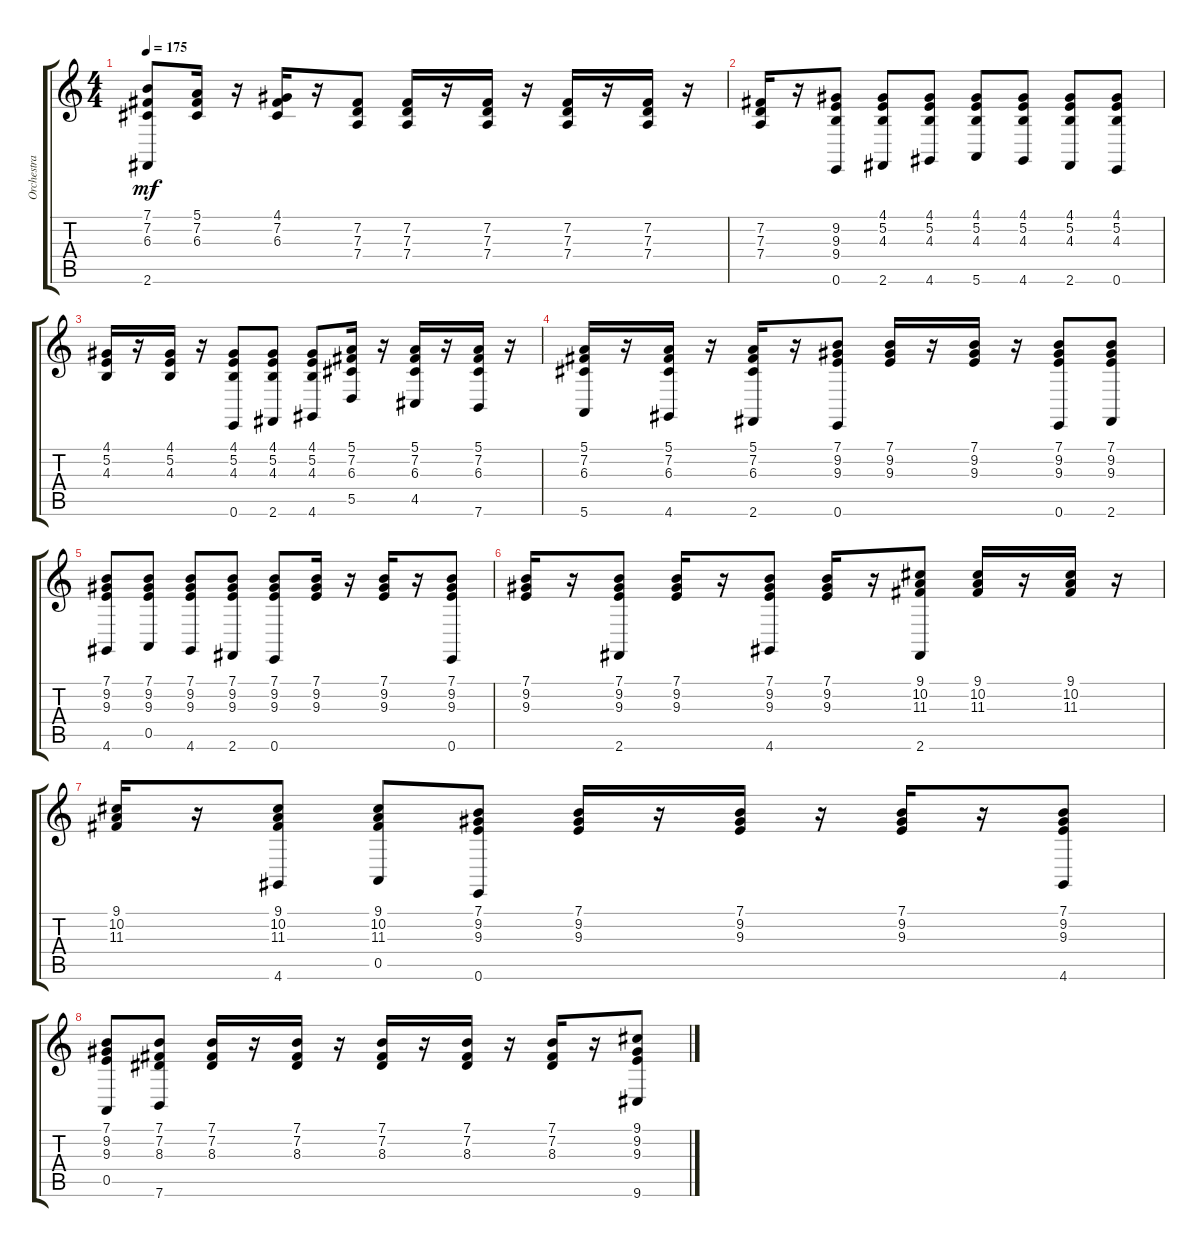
\track ("Orchestra" "Orchestra") {instrument stringensemble1}
\staff {score tabs}
\tuning (E4 B3 G3 D3 A2 E2) {hide}
\ts (4 4)
\tempo 175
\clef g2
\ks c
(7.1 7.2 6.3 2.6).8{dy mf} (5.1 7.2 6.3).16 r.16 (4.1 7.2 6.3).16 r.16 (7.2 7.3 7.4).8 (7.2 7.3 7.4).16 r.16 (7.2 7.3 7.4).16 r.16 (7.2 7.3 7.4).16 r.16 (7.2 7.3 7.4).16 r.16 |
(7.2 7.3 7.4).16 r.16 (9.2 9.3 9.4 0.6).8 (4.1 5.2 4.3 2.6).8 (4.1 5.2 4.3 4.6).8 (4.1 5.2 4.3 5.6).8 (4.1 5.2 4.3 4.6).8 (4.1 5.2 4.3 2.6).8 (4.1 5.2 4.3 0.6).8 |
(4.1 5.2 4.3).16 r.16 (4.1 5.2 4.3).16 r.16 (4.1 5.2 4.3 0.6).8 (4.1 5.2 4.3 2.6).8 (4.1 5.2 4.3 4.6).8 (5.1 7.2 6.3 5.5).16 r.16 (5.1 7.2 6.3 4.5).16 r.16 (5.1 7.2 6.3 7.6).16 r.16 |
(5.1 7.2 6.3 5.6).16 r.16 (5.1 7.2 6.3 4.6).16 r.16 (5.1 7.2 6.3 2.6).16 r.16 (7.1 9.2 9.3 0.6).8 (7.1 9.2 9.3).16 r.16 (7.1 9.2 9.3).16 r.16 (7.1 9.2 9.3 0.6).8 (7.1 9.2 9.3 2.6).8 |
(7.1 9.2 9.3 4.6).8 (7.1 9.2 9.3 0.5).8 (7.1 9.2 9.3 4.6).8 (7.1 9.2 9.3 2.6).8 (7.1 9.2 9.3 0.6).8 (7.1 9.2 9.3).16 r.16 (7.1 9.2 9.3).16 r.16 (7.1 9.2 9.3 0.6).8 |
(7.1 9.2 9.3).16 r.16 (7.1 9.2 9.3 2.6).8 (7.1 9.2 9.3).16 r.16 (7.1 9.2 9.3 4.6).8 (7.1 9.2 9.3).16 r.16 (9.1 10.2 11.3 2.6).8 (9.1 10.2 11.3).16 r.16 (9.1 10.2 11.3).16 r.16 |
(9.1 10.2 11.3).16 r.16 (9.1 10.2 11.3 4.6).8 (9.1 10.2 11.3 0.5).8 (7.1 9.2 9.3 0.6).8 (7.1 9.2 9.3).16 r.16 (7.1 9.2 9.3).16 r.16 (7.1 9.2 9.3).16 r.16 (7.1 9.2 9.3 4.6).8 |
(7.1 9.2 9.3 0.5).8 (7.1 7.2 8.3 7.6).8 (7.1 7.2 8.3).16 r.16 (7.1 7.2 8.3).16 r.16 (7.1 7.2 8.3).16 r.16 (7.1 7.2 8.3).16 r.16 (7.1 7.2 8.3).16 r.16 (9.1 9.2 9.3 9.6).8
